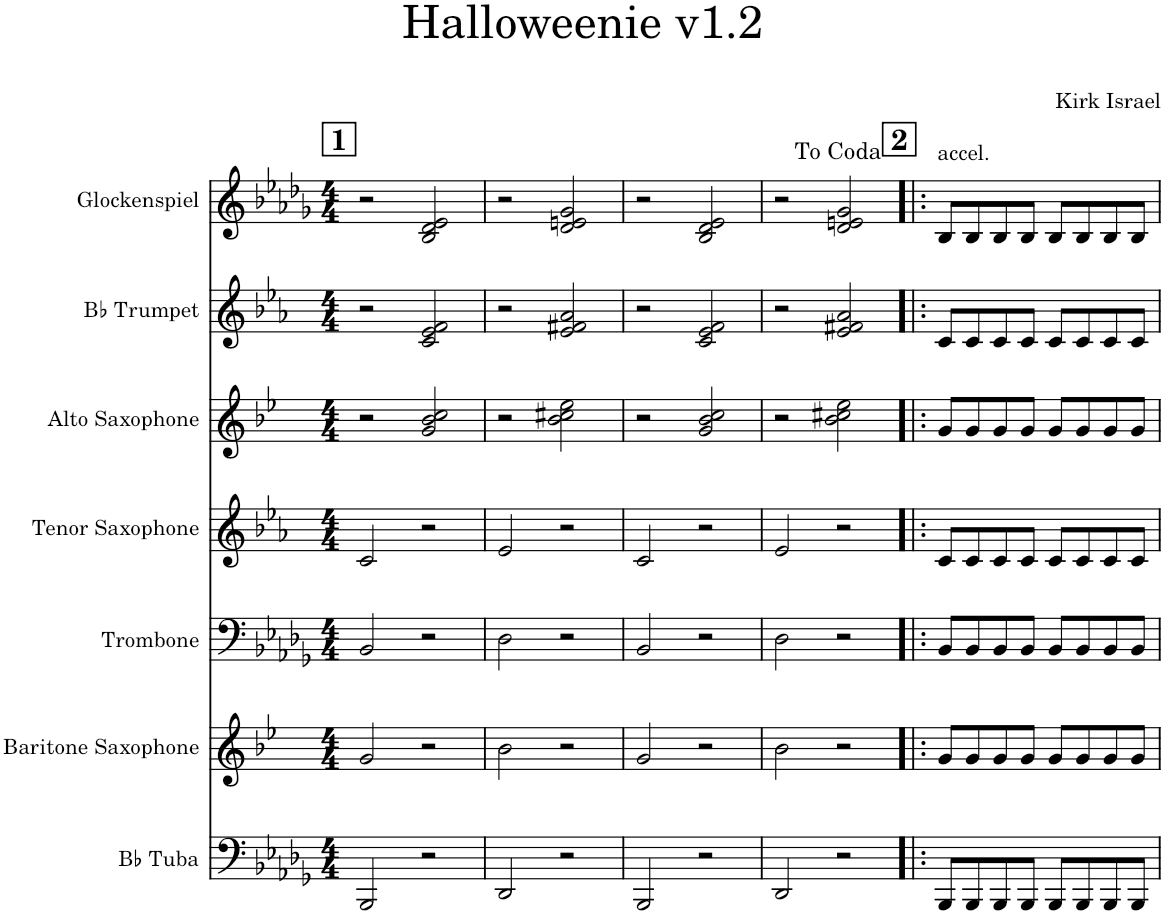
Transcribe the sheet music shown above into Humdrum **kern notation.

**kern	**kern	**kern	**kern	**kern	**kern	**kern
*part7	*part6	*part5	*part4	*part3	*part2	*part1
*staff7	*staff6	*staff5	*staff4	*staff3	*staff2	*staff1
*I"Bb Tuba	*I"Baritone Saxophone	*I"Trombone	*I"Tenor Saxophone	*I"Alto Saxophone	*I"Bb Trumpet	*I"Glockenspiel
*I'Bb Tu.	*I'Bar. Sax.	*I'Tbn.	*I'T. Sax.	*I'A. Sax.	*I'Bb Tpt.	*I'Glock.
*clefF4	*clefG2	*clefF4	*clefG2	*clefG2	*clefG2	*clefG2
*	*Trd12c21	*	*Trd8c14	*Trd5c9	*Trd1c2	*Trd-14c-24
*k[b-e-a-d-g-]	*k[b-e-]	*k[b-e-a-d-g-]	*k[b-e-a-]	*k[b-e-]	*k[b-e-a-]	*k[b-e-a-d-g-]
*M4/4	*M4/4	*M4/4	*M4/4	*M4/4	*M4/4	*M4/4
!!LO:REH:place=s1:a:B:cj:fs=14:t=1
=1	=1	=1	=1	=1	=1	=1
2BBB-/	2g/	2BB-/	2c/	2r	2r	2r
2r	2r	2r	2r	2g/ 2b-/ 2cc/	2c/ 2e-/ 2f/	2B-/ 2d-/ 2e-/
=2	=2	=2	=2	=2	=2	=2
2DD-/	2b-\	2D-\	2e-/	2r	2r	2r
2r	2r	2r	2r	2b-\ 2cc#X\ 2ee-\	2e-/ 2f#X/ 2a-/	2d-/ 2en/ 2g-/
=3	=3	=3	=3	=3	=3	=3
2BBB-/	2g/	2BB-/	2c/	2r	2r	2r
2r	2r	2r	2r	2g/ 2b-/ 2cc/	2c/ 2e-/ 2f/	2B-/ 2d-/ 2e-/
=4	=4	=4	=4	=4	=4	=4
2DD-/	2b-\	2D-\	2e-/	2r	2r	2r
2r	2r	2r	2r	2b-\ 2cc#X\ 2ee-\	2e-/ 2f#X/ 2a-/	2d-/ 2en/ 2g-/
!!LO:REH:place=s1:a:B:cj:fs=14:t=2
=5!|:	=5!|:	=5!|:	=5!|:	=5!|:	=5!|:	=5!|:
!	!	!	!	!	!	!LO:TX:a:t=accel.
8BBB-/L	8g/L	8BB-/L	8c/L	8g/L	8c/L	8B-/L
8BBB-/	8g/	8BB-/	8c/	8g/	8c/	8B-/
8BBB-/	8g/	8BB-/	8c/	8g/	8c/	8B-/
8BBB-/J	8g/J	8BB-/J	8c/J	8g/J	8c/J	8B-/J
8BBB-/L	8g/L	8BB-/L	8c/L	8g/L	8c/L	8B-/L
8BBB-/	8g/	8BB-/	8c/	8g/	8c/	8B-/
8BBB-/	8g/	8BB-/	8c/	8g/	8c/	8B-/
8BBB-/J	8g/J	8BB-/J	8c/J	8g/J	8c/J	8B-/J
=	=	=	=	=	=	=
*-	*-	*-	*-	*-	*-	*-
